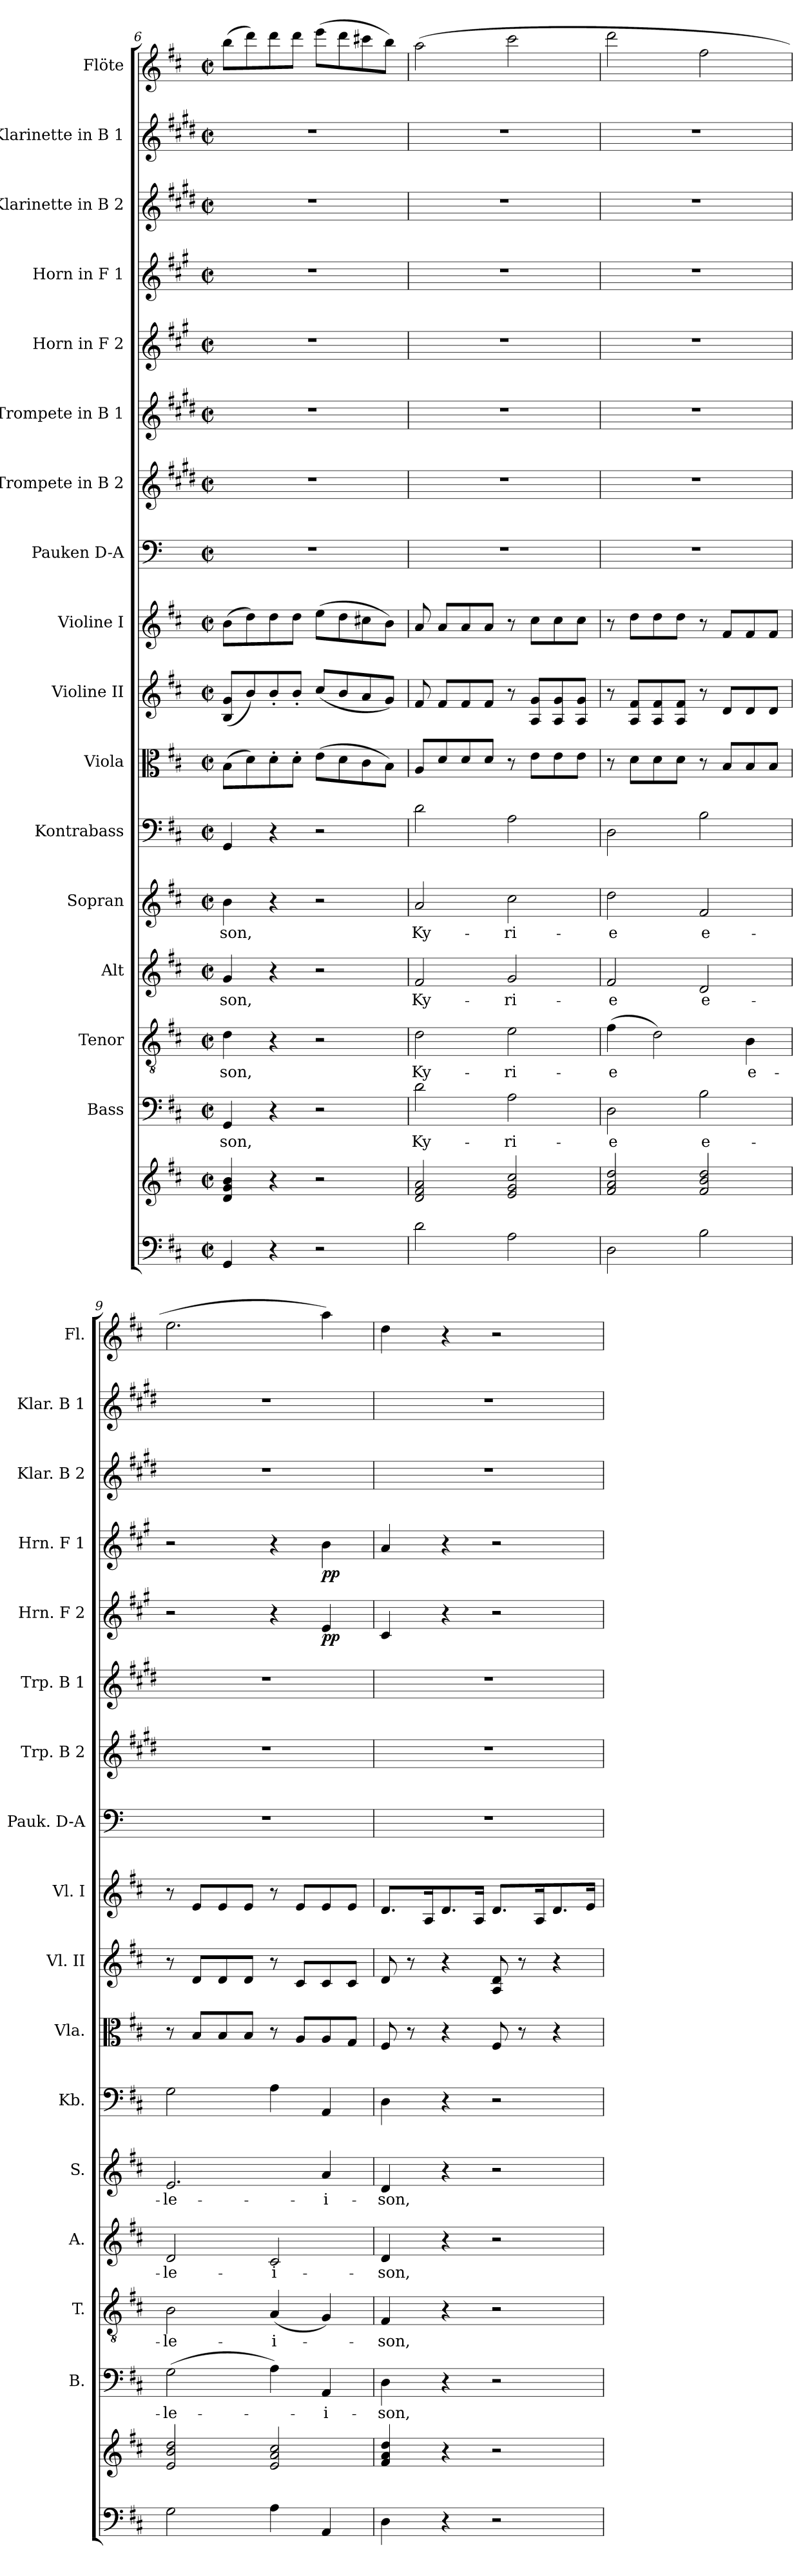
**kern	**kern	**kern	**text	**kern	**text	**kern	**text	**kern	**text	**kern	**kern	**kern	**kern	**kern	**kern	**kern	**kern	**dynam	**kern	**dynam	**kern	**kern	**kern
*part17	*part17	*part16	*part16	*part15	*part15	*part14	*part14	*part13	*part13	*part12	*part11	*part10	*part9	*part8	*part7	*part6	*part5	*part5	*part4	*part4	*part3	*part2	*part1
*staff18	*staff17	*staff16	*staff16	*staff15	*staff15	*staff14	*staff14	*staff13	*staff13	*staff12	*staff11	*staff10	*staff9	*staff8	*staff7	*staff6	*staff5	*staff5	*staff4	*staff4	*staff3	*staff2	*staff1
*	*	*I"Bass	*	*I"Tenor	*	*I"Alt	*	*I"Sopran	*	*I"Kontrabass	*I"Viola	*I"Violine II	*I"Violine I	*I"Pauken D-A	*I"Trompete in B 2	*I"Trompete in B 1	*I"Horn in F 2	*	*I"Horn in F 1	*	*I"Klarinette in B 2	*I"Klarinette in B 1	*I"Flöte
*	*	*I'B.	*	*I'T.	*	*I'A.	*	*I'S.	*	*I'Kb.	*I'Vla.	*I'Vl. II	*I'Vl. I	*I'Pauk. D-A	*I'Trp. B 2	*I'Trp. B 1	*I'Hrn. F 2	*	*I'Hrn. F 1	*	*I'Klar. B 2	*I'Klar. B 1	*I'Fl.
*clefF4	*clefG2	*clefF4	*	*clefGv2	*	*clefG2	*	*clefG2	*	*clefF4	*clefC3	*clefG2	*clefG2	*clefF4	*clefG2	*clefG2	*clefG2	*	*clefG2	*	*clefG2	*clefG2	*clefG2
*	*	*	*	*	*	*	*	*	*	*ITrd7c12	*	*	*	*ITrd-1c-2	*ITrd1c2	*ITrd1c2	*ITrd4c7	*	*ITrd4c7	*	*ITrd1c2	*ITrd1c2	*
*k[f#c#]	*k[f#c#]	*k[f#c#]	*	*k[f#c#]	*	*k[f#c#]	*	*k[f#c#]	*	*k[f#c#]	*k[f#c#]	*k[f#c#]	*k[f#c#]	*k[f#c#]	*k[f#c#]	*k[f#c#]	*k[f#c#]	*	*k[f#c#]	*	*k[f#c#]	*k[f#c#]	*k[f#c#]
*D:	*D:	*D:	*	*D:	*	*D:	*	*D:	*	*D:	*D:	*D:	*D:	*D:	*D:	*D:	*D:	*	*D:	*	*D:	*D:	*D:
*M2/2	*M2/2	*M2/2	*	*M2/2	*	*M2/2	*	*M2/2	*	*M2/2	*M2/2	*M2/2	*M2/2	*M2/2	*M2/2	*M2/2	*M2/2	*	*M2/2	*	*M2/2	*M2/2	*M2/2
*met(c|)	*met(c|)	*met(c|)	*	*met(c|)	*	*met(c|)	*	*met(c|)	*	*met(c|)	*met(c|)	*met(c|)	*met(c|)	*met(c|)	*met(c|)	*met(c|)	*met(c|)	*	*met(c|)	*	*met(c|)	*met(c|)	*met(c|)
=6	=6	=6	=6	=6	=6	=6	=6	=6	=6	=6	=6	=6	=6	=6	=6	=6	=6	=6	=6	=6	=6	=6	=6
!	!	!	!LO:LY:b	!	!LO:LY:b	!	!LO:LY:b	!	!LO:LY:b	!	!	!	!	!	!	!	!	!	!	!	!	!	!
4GG/	4d/ 4g/ 4b/	4GG/	-son,	4d\	-son,	4g/	-son,	4b\	-son,	4GGG/	(>8B\L	(<8B/ 8g/L	(>8b\L	1r	1r	1r	1r	.	1r	.	1r	1r	(>8bb\L
.	.	.	.	.	.	.	.	.	.	.	8d\)	8b/)	8dd\)	.	.	.	.	.	.	.	.	.	8ddd\)
4r	4r	4r	.	4r	.	4r	.	4r	.	4r	8d'>\	8b'</	8dd\	.	.	.	.	.	.	.	.	.	8ddd\
.	.	.	.	.	.	.	.	.	.	.	8d'>\J	8b'</J	8dd\J	.	.	.	.	.	.	.	.	.	8ddd\J
2r	2r	2r	.	2r	.	2r	.	2r	.	2r	(>8e\L	(<8cc#/L	(>8ee\L	.	.	.	.	.	.	.	.	.	(>8eee\L
.	.	.	.	.	.	.	.	.	.	.	8d\	8b/	8dd\	.	.	.	.	.	.	.	.	.	8ddd\
.	.	.	.	.	.	.	.	.	.	.	8c#\	8a/	8cc#X\	.	.	.	.	.	.	.	.	.	8ccc#X\
.	.	.	.	.	.	.	.	.	.	.	8B\J)	8g/J)	8b\J)	.	.	.	.	.	.	.	.	.	8bb\J)
=7	=7	=7	=7	=7	=7	=7	=7	=7	=7	=7	=7	=7	=7	=7	=7	=7	=7	=7	=7	=7	=7	=7	=7
!	!	!	!LO:LY:b	!	!LO:LY:b	!	!LO:LY:b	!	!LO:LY:b	!	!	!	!	!	!	!	!	!	!	!	!	!	!
2d\	2d/ 2f#/ 2a/	2d\	Ky-	2d\	Ky-	2f#/	Ky-	2a/	Ky-	2D\	8A/L	8f#/	8a/	1r	1r	1r	1r	.	1r	.	1r	1r	(>2aa\
.	.	.	.	.	.	.	.	.	.	.	8d/	8f#/L	8a/L	.	.	.	.	.	.	.	.	.	.
.	.	.	.	.	.	.	.	.	.	.	8d/	8f#/	8a/	.	.	.	.	.	.	.	.	.	.
.	.	.	.	.	.	.	.	.	.	.	8d/J	8f#/J	8a/J	.	.	.	.	.	.	.	.	.	.
!	!	!	!LO:LY:b	!	!LO:LY:b	!	!LO:LY:b	!	!LO:LY:b	!	!	!	!	!	!	!	!	!	!	!	!	!	!
2A\	2e/ 2g/ 2cc#/	2A\	-ri-	2e\	-ri-	2g/	-ri-	2cc#\	-ri-	2AA\	8r	8r	8r	.	.	.	.	.	.	.	.	.	2ccc#\
.	.	.	.	.	.	.	.	.	.	.	8e\L	8A/ 8g/L	8cc#\L	.	.	.	.	.	.	.	.	.	.
.	.	.	.	.	.	.	.	.	.	.	8e\	8A/ 8g/	8cc#\	.	.	.	.	.	.	.	.	.	.
.	.	.	.	.	.	.	.	.	.	.	8e\J	8A/ 8g/J	8cc#\J	.	.	.	.	.	.	.	.	.	.
=8	=8	=8	=8	=8	=8	=8	=8	=8	=8	=8	=8	=8	=8	=8	=8	=8	=8	=8	=8	=8	=8	=8	=8
!	!	!	!LO:LY:b	!	!LO:LY:b	!	!LO:LY:b	!	!LO:LY:b	!	!	!	!	!	!	!	!	!	!	!	!	!	!
2D\	2f#/ 2a/ 2dd/	2D\	-e	(>4f#\	-e	2f#/	-e	2dd\	-e	2DD\	8r	8r	8r	1r	1r	1r	1r	.	1r	.	1r	1r	2ddd\
.	.	.	.	.	.	.	.	.	.	.	8d\L	8A/ 8f#/L	8dd\L	.	.	.	.	.	.	.	.	.	.
.	.	.	.	2d\)	.	.	.	.	.	.	8d\	8A/ 8f#/	8dd\	.	.	.	.	.	.	.	.	.	.
.	.	.	.	.	.	.	.	.	.	.	8d\J	8A/ 8f#/J	8dd\J	.	.	.	.	.	.	.	.	.	.
!	!	!	!LO:LY:b	!	!	!	!LO:LY:b	!	!LO:LY:b	!	!	!	!	!	!	!	!	!	!	!	!	!	!
2B\	2f#/ 2b/ 2dd/	2B\	e-	.	.	2d/	e-	2f#/	e-	2BB\	8r	8r	8r	.	.	.	.	.	.	.	.	.	2ff#\
.	.	.	.	.	.	.	.	.	.	.	8B/L	8d/L	8f#/L	.	.	.	.	.	.	.	.	.	.
!	!	!	!	!	!LO:LY:b	!	!	!	!	!	!	!	!	!	!	!	!	!	!	!	!	!	!
.	.	.	.	4B\	e-	.	.	.	.	.	8B/	8d/	8f#/	.	.	.	.	.	.	.	.	.	.
.	.	.	.	.	.	.	.	.	.	.	8B/J	8d/J	8f#/J	.	.	.	.	.	.	.	.	.	.
=9	=9	=9	=9	=9	=9	=9	=9	=9	=9	=9	=9	=9	=9	=9	=9	=9	=9	=9	=9	=9	=9	=9	=9
!	!	!	!LO:LY:b	!	!LO:LY:b	!	!LO:LY:b	!	!LO:LY:b	!	!	!	!	!	!	!	!	!	!	!	!	!	!
2G\	2e/ 2b/ 2dd/	(>2G\	-le-	2B\	-le-	2d/	-le-	2.e/	-le-	2GG\	8r	8r	8r	1r	1r	1r	2r	.	2r	.	1r	1r	2.ee\
.	.	.	.	.	.	.	.	.	.	.	8B/L	8d/L	8e/L	.	.	.	.	.	.	.	.	.	.
.	.	.	.	.	.	.	.	.	.	.	8B/	8d/	8e/	.	.	.	.	.	.	.	.	.	.
.	.	.	.	.	.	.	.	.	.	.	8B/J	8d/J	8e/J	.	.	.	.	.	.	.	.	.	.
!	!	!	!	!	!LO:LY:b	!	!LO:LY:b	!	!	!	!	!	!	!	!	!	!	!	!	!	!	!	!
4A\	2e/ 2a/ 2cc#/	4A\)	.	(<4A/	-i-	2c#/	-i-	.	.	4AA\	8r	8r	8r	.	.	.	4r	.	4r	.	.	.	.
.	.	.	.	.	.	.	.	.	.	.	8A/L	8c#/L	8e/L	.	.	.	.	.	.	.	.	.	.
!	!	!	!LO:LY:b	!	!	!	!	!	!LO:LY:b	!	!	!	!	!	!	!	!	!LO:DY:b	!	!LO:DY:b	!	!	!
4AA/	.	4AA/	-i-	4G/)	.	.	.	4a/	-i-	4AAA/	8A/	8c#/	8e/	.	.	.	4A/	pp	4e\	pp	.	.	4aa\)
.	.	.	.	.	.	.	.	.	.	.	8G/J	8c#/J	8e/J	.	.	.	.	.	.	.	.	.	.
!!LO:PB:g=z
=10	=10	=10	=10	=10	=10	=10	=10	=10	=10	=10	=10	=10	=10	=10	=10	=10	=10	=10	=10	=10	=10	=10	=10
!	!	!	!LO:LY:b	!	!LO:LY:b	!	!LO:LY:b	!	!LO:LY:b	!	!	!	!	!	!	!	!	!	!	!	!	!	!
4D\	4f#/ 4a/ 4dd/	4D\	-son,	4F#/	-son,	4d/	-son,	4d/	-son,	4DD\	8F#/	8d/	8.d/L	1r	1r	1r	4F#/	.	4d/	.	1r	1r	4dd\
.	.	.	.	.	.	.	.	.	.	.	8r	8r	.	.	.	.	.	.	.	.	.	.	.
.	.	.	.	.	.	.	.	.	.	.	.	.	16A/k	.	.	.	.	.	.	.	.	.	.
4r	4r	4r	.	4r	.	4r	.	4r	.	4r	4r	4r	8.d/	.	.	.	4r	.	4r	.	.	.	4r
.	.	.	.	.	.	.	.	.	.	.	.	.	16A/Jk	.	.	.	.	.	.	.	.	.	.
2r	2r	2r	.	2r	.	2r	.	2r	.	2r	8F#/	8A/ 8d/	8.d/L	.	.	.	2r	.	2r	.	.	.	2r
.	.	.	.	.	.	.	.	.	.	.	8r	8r	.	.	.	.	.	.	.	.	.	.	.
.	.	.	.	.	.	.	.	.	.	.	.	.	16A/k	.	.	.	.	.	.	.	.	.	.
.	.	.	.	.	.	.	.	.	.	.	4r	4r	8.d/	.	.	.	.	.	.	.	.	.	.
.	.	.	.	.	.	.	.	.	.	.	.	.	16e/Jk	.	.	.	.	.	.	.	.	.	.
=	=	=	=	=	=	=	=	=	=	=	=	=	=	=	=	=	=	=	=	=	=	=	=
*-	*-	*-	*-	*-	*-	*-	*-	*-	*-	*-	*-	*-	*-	*-	*-	*-	*-	*-	*-	*-	*-	*-	*-
